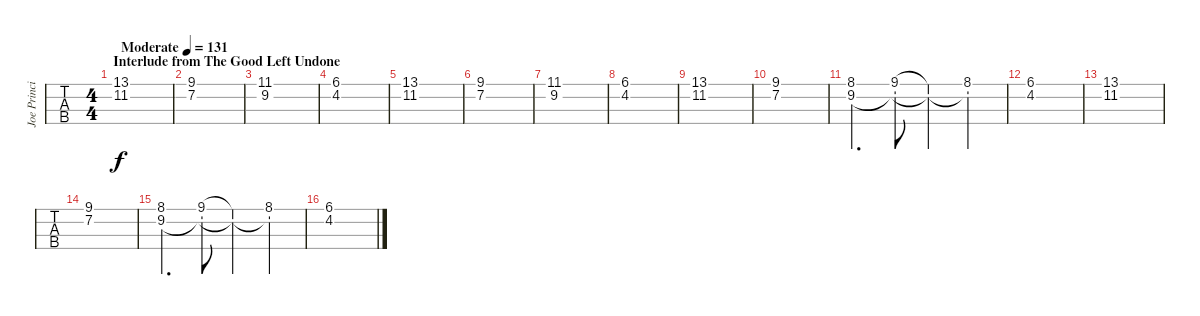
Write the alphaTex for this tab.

\track ("Joe Principe - Bass" "Joe Princi") {instrument electricbassfinger}
\staff {tabs}
\tuning (Gb2 Db2 Ab1 Eb1) {hide}
\ts (4 4)
\section ("" "Interlude from The Good Left Undone")
\tempo (131 "Moderate")
\clef f4
\ks c
(13.1 11.2).1{dy f instrument electricbassfinger} |
(9.1 7.2).1 |
(11.1 9.2).1 |
(6.1 4.2).1 |
(13.1 11.2).1 |
(9.1 7.2).1 |
(11.1 9.2).1 |
(6.1 4.2).1 |
(13.1 11.2).1 |
(9.1 7.2).1 |
(8.1 9.2).4{d} (9.1 9.2{t}).8 (9.1{t} 9.2{t}).4 (8.1 9.2{t}).4 |
(6.1 4.2).1 |
(13.1 11.2).1 |
(9.1 7.2).1 |
(8.1 9.2).4{d} (9.1 9.2{t}).8 (9.1{t} 9.2{t}).4 (8.1 9.2{t}).4 |
(6.1 4.2).1
